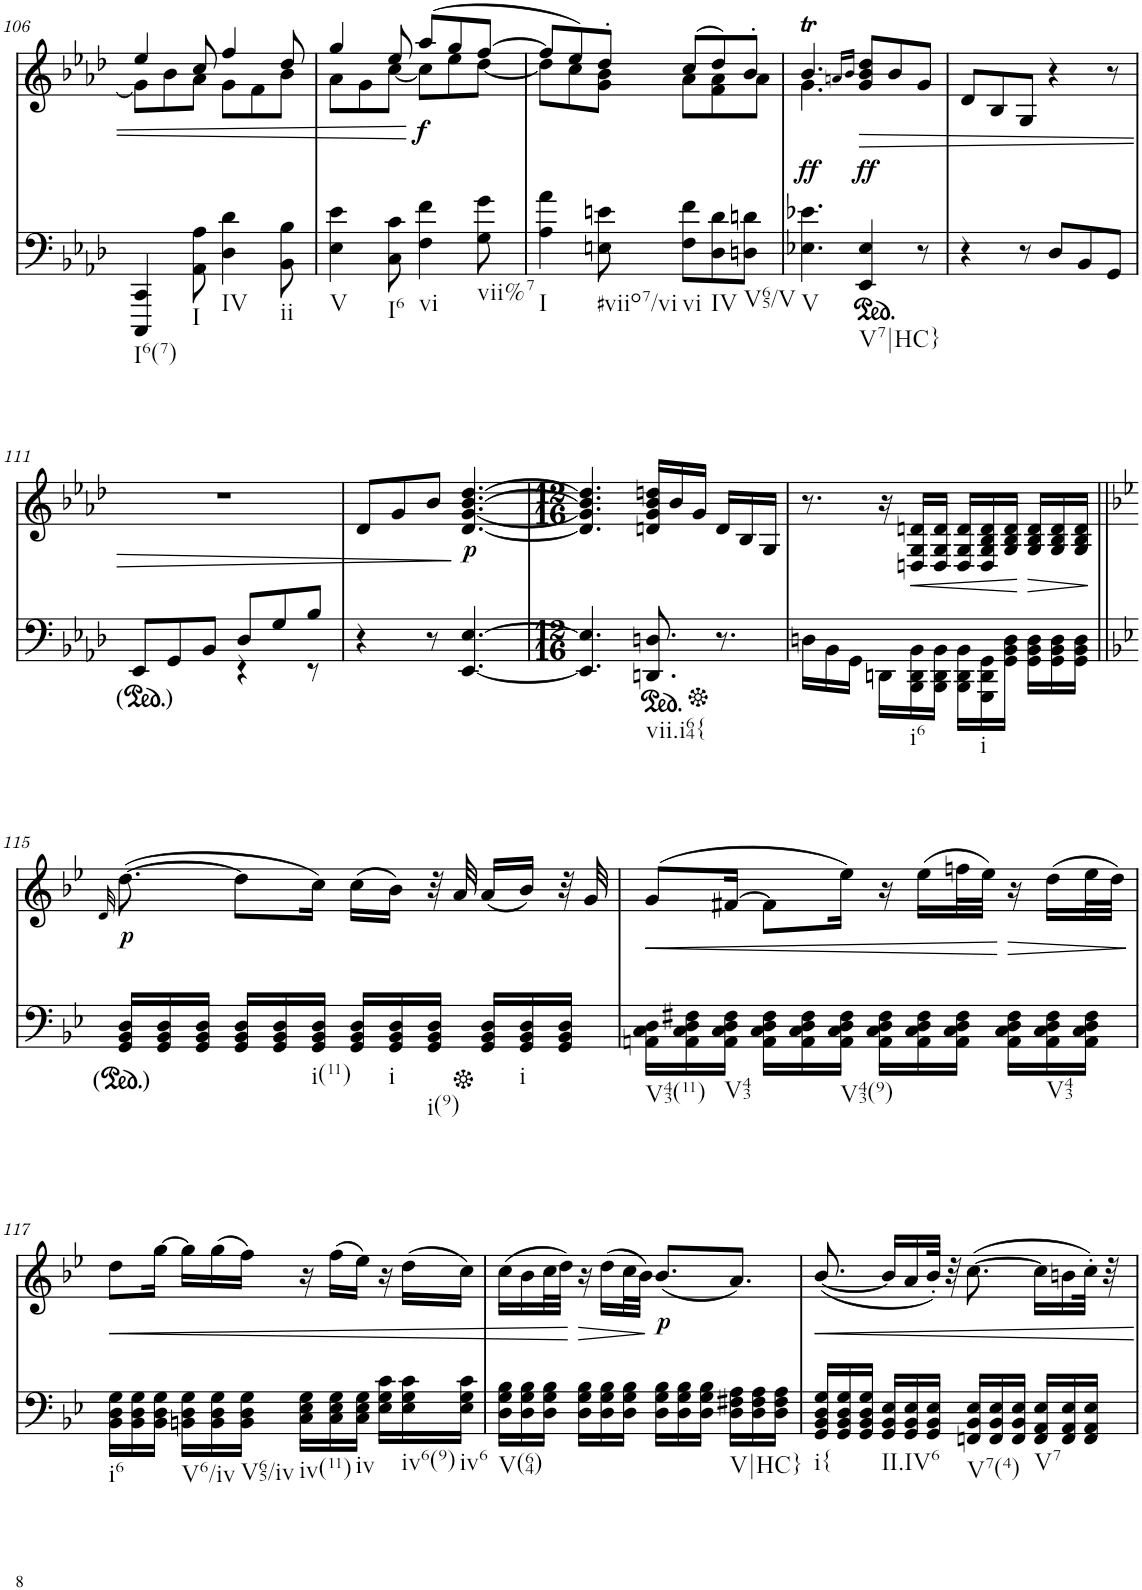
**kern	**kern	**text	**dynam
*part2	*part1	*part1	*part1
*staff2	*staff1	*staff1	*staff1
*I"Piano	*I"Piano	*	*
*I'Pno	*I'Pno	*	*
!!LO:PB:g=z
*clefF4	*clefG2	*	*
*k[b-e-a-d-]	*k[b-e-a-d-]	*	*
*M6/8	*M6/8	*	*
=106	=106	=106	=106
*	*^	*	*
!LO:TX:b:t=I6(7)	!	!	!	!
4CCC/ 4CC/	4ee-/	8g\L]	.	.
.	.	8b-\	.	.
!LO:TX:b:t=I	!	!	!	!
8AA-\ 8A-\	8cc/	8a-\J	.	.
!LO:TX:b:t=IV	!	!	!	!
4D-\ 4d-\	4ff/	8g\L	.	.
.	.	8f\	.	.
!LO:TX:b:t=ii	!	!	!	!
8BB-\ 8B-\	8dd-/	8b-\J	.	.
=107	=107	=107	=107	=107
!LO:TX:b:t=V	!	!	!	!
4E-\ 4e-\	4gg/	8a-\L	.	.
.	.	8g\	.	.
!LO:TX:b:t=I6	!	!	!	!
8C\ 8c\	8ee-/	[8cc\J	.	.
!LO:TX:b:t=vi	!	!	!	!
!	!	!	!	!LO:DY:b
4F\ 4f\	(8aa-/L	8cc\L]	.	f
.	8gg/	8ee-\	.	.
!LO:TX:b:t=vii%7	!	!	!	!
8G\ 8g\	[8ff/J	[8dd-\J	.	.
=108	=108	=108	=108	=108
!LO:TX:b:t=I	!	!	!	!
4A-\ 4a-\	8ff/L]	8dd-\L]	.	.
.	8ee-/)	8cc\	.	.
!LO:TX:b:t=#viio7/vi	!	!	!	!
8En\ 8en\	8dd-'/J	8g\ 8b-\J	.	.
!LO:TX:b:t=vi	!	!	!	!
8F\ 8f\L	(8cc/L	8a-\L	.	.
!LO:TX:b:t=IV	!	!	!	!
8D-\ 8d-\	8dd-/)	8f\ 8a-\	.	.
!LO:TX:b:t=V65/V	!	!	!	!
8Dn\ 8dn\J	8b-'/J	8a-\J	.	.
=109	=109	=109	=109	=109
!LO:TX:b:t=V	!	!	!	!
!	!	!	!LO:LY:b	!
4.E-X\ 4.e-X\	4.b-T/	4.g\	.	.
.	16qan/LL	.	.	.
.	16qb-/JJ	.	.	.
*ped	*	*	*	*
!LO:TX:b:t=V7|HC}	!	!	!	!
!	!	!	!LO:LY:b	!
4EE-/ 4E-/	8g/ 8b-/ 8dd-/L	4.ryy	.	.
.	8b-/	.	.	.
8r	8g/J	.	.	.
*	*v	*v	*	*
=110	=110	=110	=110
4r	8d-/L	.	.
.	8B-/	.	.
8r	8G/J	.	.
8D-/L	4r	.	.
8BB-/	.	.	.
8GG/J	8r	.	.
!!LO:LB:g=z
=111	=111	=111	=111
*^	*	*	*
8EE-/L	4.ryy	2.r	.	.
8GG/	.	.	.	.
8BB-/J	.	.	.	.
8D-/L	4r	.	.	.
8G/	.	.	.	.
8B-/J	8r	.	.	.
*v	*v	*	*	*
=112	=112	=112	=112
4r	8d-/L	.	.
.	8g/	.	.
8r	8b-/J	.	.
!	!	!LO:LY:b	!
[4.EE-/ [4.E-/	[4.d-/ [4.g/ [4.b-/ [4.dd-/	.	.
=113	=113	=113	=113
*M12/16	*M12/16	*	*
4.EE-/] 4.E-/]	4.d-/] 4.g/] 4.b-/] 4.dd-/]	.	.
*ped	*	*	*
!LO:TX:b:t=vii.i64{	!	!	!
8.DDn/ 8.Dn/	16dn/ 16g/ 16b-/ 16ddn/LL	.	.
.	16b-/	.	.
.	16g/JJ	.	.
*Xped	*	*	*
8.r	16d/LL	.	.
.	16B-/	.	.
.	16G/JJ	.	.
=114	=114	=114	=114
16Dn\LL	8.r	.	.
16BB-\	.	.	.
16GG\JJ	.	.	.
16DDn\LL	16r	.	.
!LO:TX:b:t=i6	!	!	!
!	!	!	!LO:HP:b
16BBB-\ 16DD\ 16BB-\	16Dn/ 16G/ 16dn/LL	.	<
16BBB-\ 16DD\ 16BB-\JJ	16D/ 16G/ 16d/JJ	.	.
16BBB-\ 16DD\ 16BB-\LL	16D/ 16G/ 16d/LL	.	.
!LO:TX:b:t=i	!	!	!
16GGG\ 16DD\ 16GG\	16D/ 16G/ 16B-/ 16d/	.	.
16GG\ 16BB-\ 16D\JJ	16G/ 16B-/ 16d/JJ	.	.
!	!	!	!LO:HP:b
16GG\ 16BB-\ 16D\LL	16G/ 16B-/ 16d/LL	.	>
16GG\ 16BB-\ 16D\	16G/ 16B-/ 16d/	.	.
16GG\ 16BB-\ 16D\JJ	16G/ 16B-/ 16d/JJ	.	.
.	.	.	[
!!LO:LB:g=z
=115||	=115||	=115||	=115||
*k[b-e-]	*k[b-e-]	*	*
.	32qd/	.	.
!	!	!LO:LY:b	!
16GG/ 16BB-/ 16D/LL	([8.dd\	.	.
16GG/ 16BB-/ 16D/	.	.	.
16GG/ 16BB-/ 16D/JJ	.	.	.
16GG/ 16BB-/ 16D/LL	8dd\L]	.	.
16GG/ 16BB-/ 16D/	.	.	.
!LO:TX:b:t=i(11)	!	!	!
16GG/ 16BB-/ 16D/JJ	16cc\Jk)	.	.
16GG/ 16BB-/ 16D/LL	(16cc\LL	.	.
!LO:TX:b:t=i	!	!	!
16GG/ 16BB-/ 16D/	16b-\JJ)	.	.
!LO:TX:b:t=i(9)	!	!	!
16GG/ 16BB-/ 16D/JJ	32r	.	.
.	32a/	.	.
*Xped	*	*	*
16GG/ 16BB-/ 16D/LL	(16a/LL	.	.
!LO:TX:b:t=i	!	!	!
16GG/ 16BB-/ 16D/	16b-/JJ)	.	.
16GG/ 16BB-/ 16D/JJ	32r	.	.
.	32g/	.	.
=116	=116	=116	=116
!LO:TX:b:t=V43(11)	!	!	!
!	!	!	!LO:HP:b
16AAn\ 16C\ 16D\LL	(8g/L	.	<
16AA\ 16C\ 16D\ 16F#X\	.	.	.
!LO:TX:b:t=V43	!	!	!
16AA\ 16C\ 16D\ 16F#\JJ	[16f#X/Jk	.	.
16AA\ 16C\ 16D\ 16F#\LL	8f#\L]	.	.
16AA\ 16C\ 16D\ 16F#\	.	.	.
!LO:TX:b:t=V43(9)	!	!	!
16AA\ 16C\ 16D\ 16F#\JJ	16ee-\Jk)	.	.
16AA\ 16C\ 16D\ 16F#\LL	16r	.	.
16AA\ 16C\ 16D\ 16F#\	(16ee-\LL	.	.
16AA\ 16C\ 16D\ 16F#\JJ	32ffn\L	.	.
.	32ee-\JJJ)	.	.
!	!	!	!LO:HP:n=1:b
16AA\ 16C\ 16D\ 16F#\LL	16r	.	] >
!LO:TX:b:t=V43	!	!	!
16AA\ 16C\ 16D\ 16F#\	(16dd\LL	.	.
16AA\ 16C\ 16D\ 16F#\JJ	32ee-\L	.	.
.	32dd\JJJ)	.	.
.	.	.	[
!!LO:LB:g=z
=117	=117	=117	=117
!LO:TX:b:t=i6	!	!	!
!	!	!	!LO:HP:b
16BB-\ 16D\ 16G\LL	8dd\L	.	<
16BB-\ 16D\ 16G\	.	.	.
16BB-\ 16D\ 16G\JJ	[16gg\Jk	.	.
!LO:TX:b:t=V6/iv	!	!	!
16BBn\ 16D\ 16G\LL	16gg\LL]	.	.
16BB\ 16D\ 16G\	(16gg\	.	.
!LO:TX:b:t=V65/iv	!	!	!
16BB\ 16D\ 16G\JJ	16ff\JJ)	.	.
!LO:TX:b:t=iv(11)	!	!	!
16C\ 16E-\ 16G\LL	16r	.	.
16C\ 16E-\ 16G\	(16ff\LL	.	.
!LO:TX:b:t=iv	!	!	!
16C\ 16E-\ 16G\JJ	16ee-\JJ)	.	.
16E-\ 16G\ 16c\LL	16r	.	.
!LO:TX:b:t=iv6(9)	!	!	!
16E-\ 16G\ 16c\	(16dd\LL	.	.
!LO:TX:b:t=iv6	!	!	!
16E-\ 16G\ 16c\JJ	16cc\JJ)	.	.
=118	=118	=118	=118
!LO:TX:b:t=V(64)	!	!	!
16D\ 16G\ 16B-\LL	(16cc\LL	.	.
16D\ 16G\ 16B-\	16b-\	.	.
16D\ 16G\ 16B-\JJ	32cc\L	.	.
.	32dd\JJJ)	.	.
16D\ 16G\ 16B-\LL	16r	.	]
16D\ 16G\ 16B-\	(16dd\LL	.	.
16D\ 16G\ 16B-\JJ	32cc\L	.	.
.	32b-\JJJ)	.	.
!	!	!LO:LY:b	!
16D\ 16G\ 16B-\LL	(8.b-/L	.	[
16D\ 16G\ 16B-\	.	.	.
16D\ 16G\ 16B-\JJ	.	.	.
!LO:TX:b:t=V|HC}	!	!	!
16D\ 16F#X\ 16A\LL	8.a/J)	.	.
16D\ 16F#\ 16A\	.	.	.
16D\ 16F#\ 16A\JJ	.	.	.
=119	=119	=119	=119
!LO:TX:b:t=i{	!	!	!
16GG/ 16BB-/ 16D/ 16G/LL	([8.b-/	.	.
16GG/ 16BB-/ 16D/ 16G/	.	.	.
16GG/ 16BB-/ 16D/ 16G/JJ	.	.	.
!LO:TX:b:t=II.IV6	!	!	!
16GG/ 16BB-/ 16E-/LL	16b-/LL]	.	.
16GG/ 16BB-/ 16E-/	16a/	.	.
16GG/ 16BB-/ 16E-/JJ	32b-'/JJk)	.	.
.	32r	.	.
!LO:TX:b:t=V7(4)	!	!	!
16FFn/ 16BB-/ 16E-/LL	([8.cc\	.	.
16FF/ 16BB-/ 16E-/	.	.	.
16FF/ 16BB-/ 16E-/JJ	.	.	.
!LO:TX:b:t=V7	!	!	!
16FF/ 16AA/ 16E-/LL	16cc\LL]	.	.
16FF/ 16AA/ 16E-/	16bn\	.	.
16FF/ 16AA/ 16E-/JJ	32cc'\JJk)	.	.
.	32r	.	.
=	=	=	=
*-	*-	*-	*-
